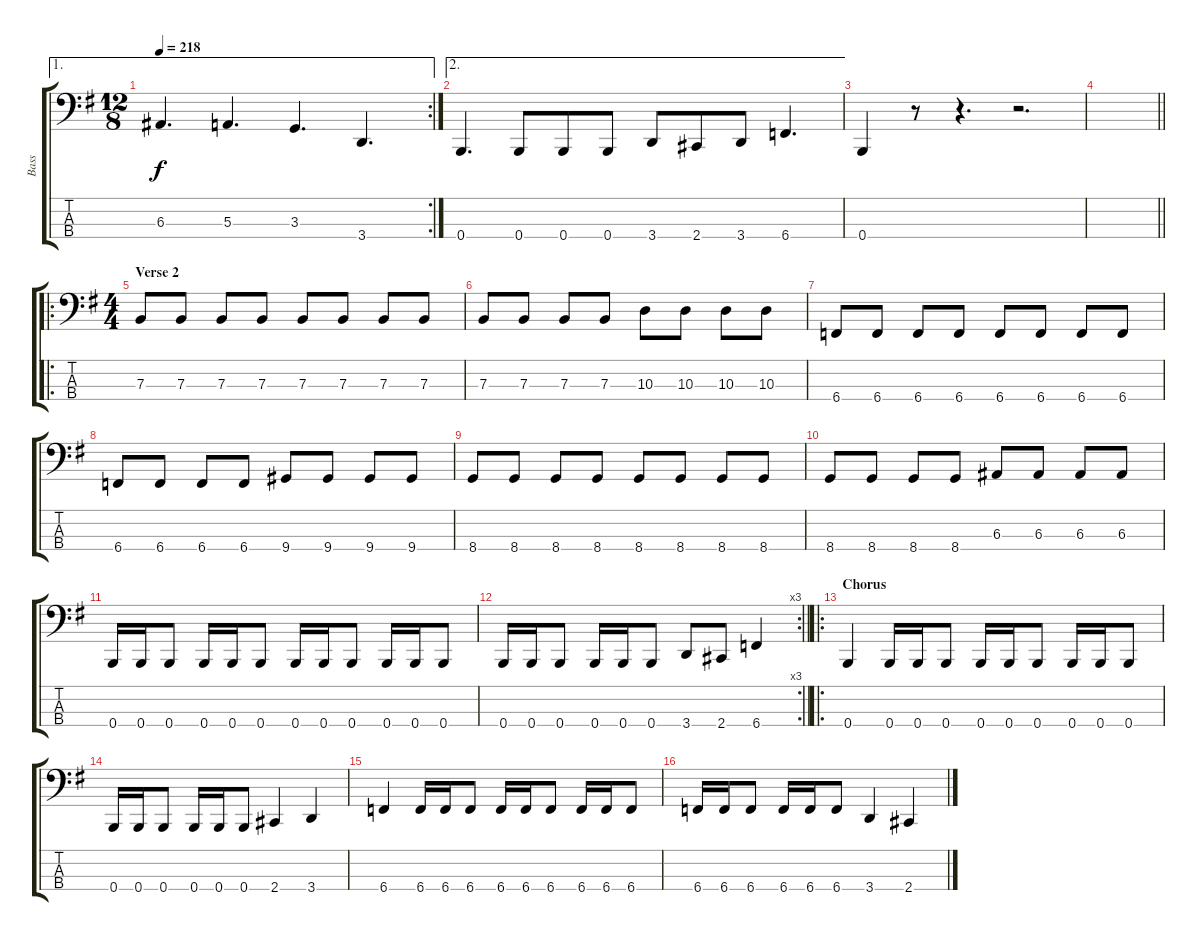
\track ("Bass" "Bass") {instrument electricbassfinger}
\staff {score tabs}
\tuning (D2 A1 E1 B0) {hide}
\ae 1
\rc 2
\ts (12 8)
\tempo 218
\clef f4
\ks eminor
6.3.4{d dy f} 5.3.4{d} 3.3.4{d} 3.4.4{d} |
\ae 2
0.4.4{d} 0.4.8 0.4.8 0.4.8 3.4.8 2.4.8 3.4.8 6.4.4{d} |
0.4.4 r.8 r.4{d} r.2{d} |
\barLineRight lightlight
|
\ro
\ts (4 4)
\section ("" "Verse 2")
7.3.8 7.3.8 7.3.8 7.3.8 7.3.8 7.3.8 7.3.8 7.3.8 |
7.3.8 7.3.8 7.3.8 7.3.8 10.3.8 10.3.8 10.3.8 10.3.8 |
6.4.8 6.4.8 6.4.8 6.4.8 6.4.8 6.4.8 6.4.8 6.4.8 |
6.4.8 6.4.8 6.4.8 6.4.8 9.4.8 9.4.8 9.4.8 9.4.8 |
8.4.8 8.4.8 8.4.8 8.4.8 8.4.8 8.4.8 8.4.8 8.4.8 |
8.4.8 8.4.8 8.4.8 8.4.8 6.3.8 6.3.8 6.3.8 6.3.8 |
0.4.16 0.4.16 0.4.8 0.4.16 0.4.16 0.4.8 0.4.16 0.4.16 0.4.8 0.4.16 0.4.16 0.4.8 |
\rc 3
\barLineRight lightlight
0.4.16 0.4.16 0.4.8 0.4.16 0.4.16 0.4.8 3.4.8 2.4.8 6.4.4 |
\ro
\section ("" "Chorus")
0.4.4 0.4.16 0.4.16 0.4.8 0.4.16 0.4.16 0.4.8 0.4.16 0.4.16 0.4.8 |
0.4.16 0.4.16 0.4.8 0.4.16 0.4.16 0.4.8 2.4.4 3.4.4 |
6.4.4 6.4.16 6.4.16 6.4.8 6.4.16 6.4.16 6.4.8 6.4.16 6.4.16 6.4.8 |
6.4.16 6.4.16 6.4.8 6.4.16 6.4.16 6.4.8 3.4.4 2.4.4
